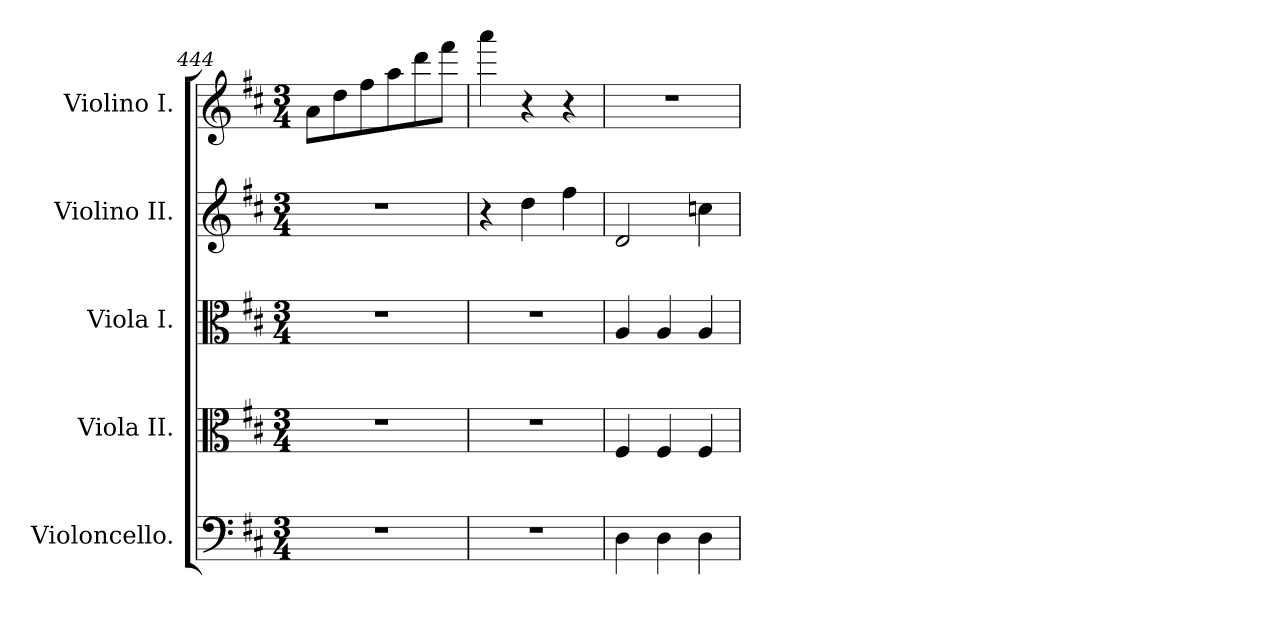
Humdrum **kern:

**kern	**kern	**kern	**kern	**kern
*part5	*part4	*part3	*part2	*part1
*staff5	*staff4	*staff3	*staff2	*staff1
*I"Violoncello.	*I"Viola II.	*I"Viola I.	*I"Violino II.	*I"Violino I.
*I'Vc	*I'Vla	*I'Vla	*I'Vln	*I'Vln
*clefF4	*clefC3	*clefC3	*clefG2	*clefG2
*k[f#c#]	*k[f#c#]	*k[f#c#]	*k[f#c#]	*k[f#c#]
*M3/4	*M3/4	*M3/4	*M3/4	*M3/4
=444	=444	=444	=444	=444
2.r	2.r	2.r	2.r	8a\L
.	.	.	.	8dd\
.	.	.	.	8ff#\
.	.	.	.	8aa\
.	.	.	.	8ddd\
.	.	.	.	8fff#\J
=445	=445	=445	=445	=445
2.r	2.r	2.r	4r	4aaa\
.	.	.	4dd\	4r
.	.	.	4ff#\	4r
=446	=446	=446	=446	=446
4D\	4F#/	4A/	2d/	2.r
4D\	4F#/	4A/	.	.
4D\	4F#/	4A/	4ccn\	.
=	=	=	=	=
*-	*-	*-	*-	*-
